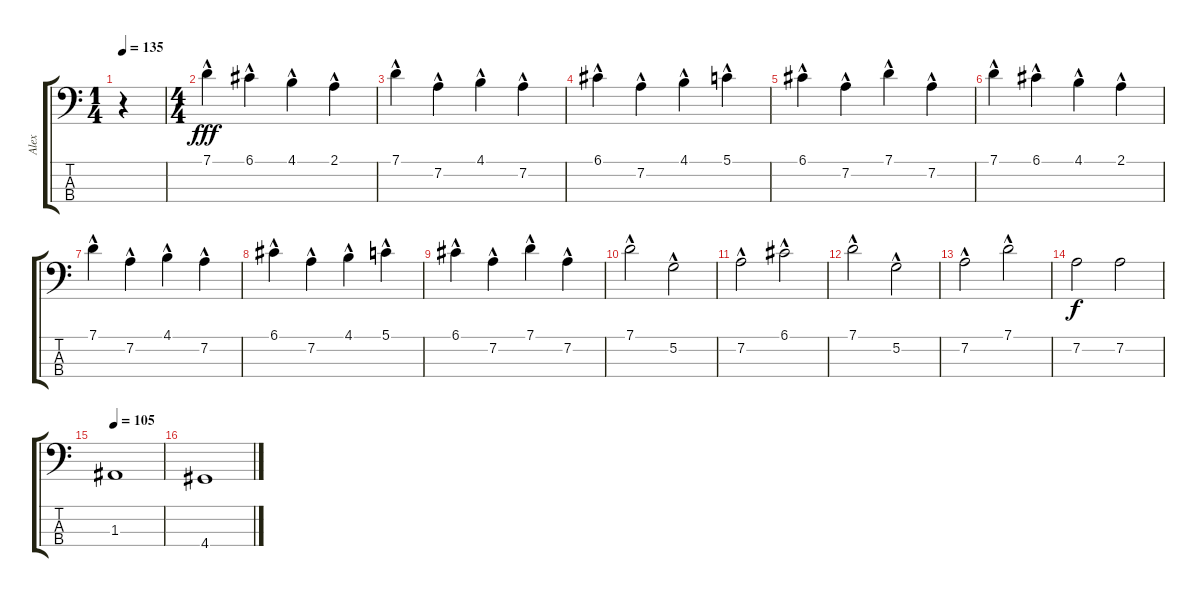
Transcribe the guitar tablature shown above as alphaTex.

\track ("Alex" "Alex") {instrument electricbassfinger}
\staff {score tabs}
\tuning (G2 D2 A1 E1) {hide}
\ts (1 4)
\tempo 135
\clef f4
\ks c
r.4{dy f} |
\ts (4 4)
7.1{hac}.4{dy fff} 6.1{hac}.4 4.1{hac}.4 2.1{hac}.4 |
7.1{hac}.4 7.2{hac}.4 4.1{hac}.4 7.2{hac}.4 |
6.1{hac}.4 7.2{hac}.4 4.1{hac}.4 5.1{hac}.4 |
6.1{hac}.4 7.2{hac}.4 7.1{hac}.4 7.2{hac}.4 |
7.1{hac}.4 6.1{hac}.4 4.1{hac}.4 2.1{hac}.4 |
7.1{hac}.4 7.2{hac}.4 4.1{hac}.4 7.2{hac}.4 |
6.1{hac}.4 7.2{hac}.4 4.1{hac}.4 5.1{hac}.4 |
6.1{hac}.4 7.2{hac}.4 7.1{hac}.4 7.2{hac}.4 |
7.1{hac}.2 5.2{hac}.2 |
7.2{hac}.2 6.1{hac}.2 |
7.1{hac}.2 5.2{hac}.2 |
7.2{hac}.2 7.1{hac}.2 |
7.2.2{dy f} 7.2.2 |
\tempo 105
1.3.1 |
4.4.1
